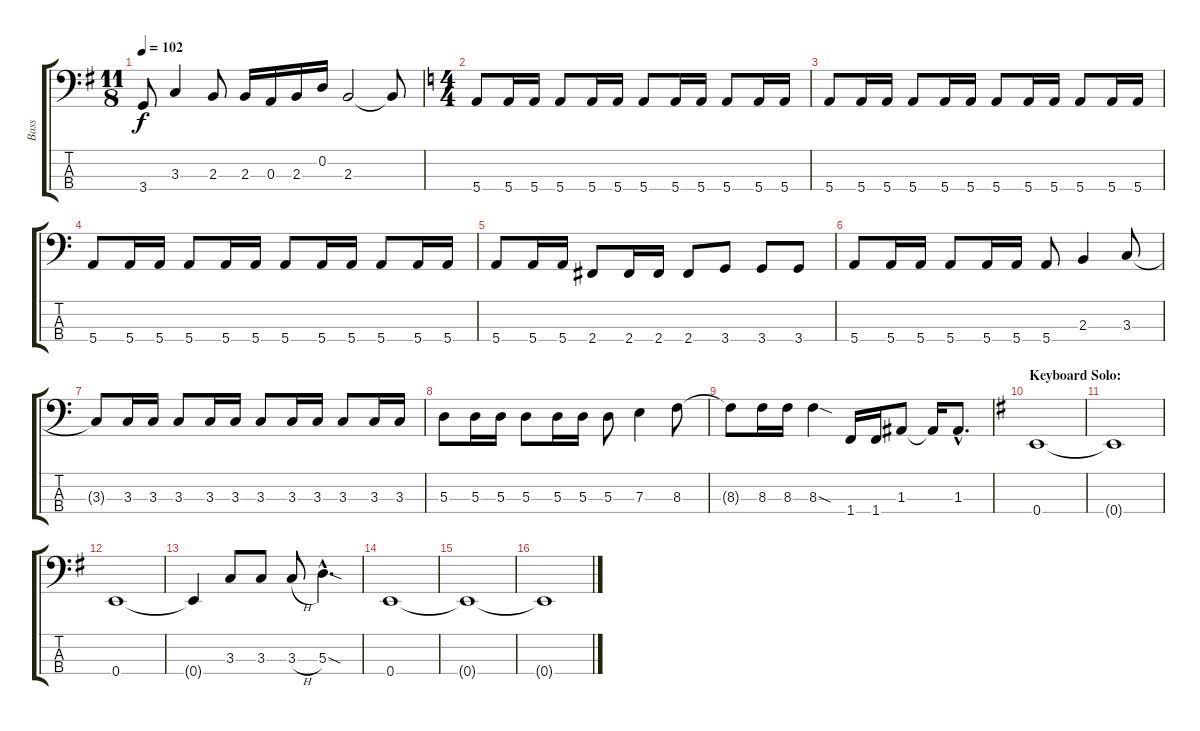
\track ("Bass" "Bass") {instrument electricbassfinger}
\staff {score tabs}
\tuning (G2 D2 A1 E1) {hide}
\ts (11 8)
\tempo 102
\clef f4
\ks eminor
3.4{t}.8{dy f} 3.3.4 2.3.8 2.3.16 0.3.16 2.3.16 0.2.16 2.3.2 2.3{t}.8 |
\ts (4 4)
\ks c
5.4.8 5.4.16 5.4.16 5.4.8 5.4.16 5.4.16 5.4.8 5.4.16 5.4.16 5.4.8 5.4.16 5.4.16 |
5.4.8 5.4.16 5.4.16 5.4.8 5.4.16 5.4.16 5.4.8 5.4.16 5.4.16 5.4.8 5.4.16 5.4.16 |
5.4.8 5.4.16 5.4.16 5.4.8 5.4.16 5.4.16 5.4.8 5.4.16 5.4.16 5.4.8 5.4.16 5.4.16 |
5.4.8 5.4.16 5.4.16 2.4.8 2.4.16 2.4.16 2.4.8 3.4.8 3.4.8 3.4.8 |
5.4.8 5.4.16 5.4.16 5.4.8 5.4.16 5.4.16 5.4.8 2.3.4 3.3.8 |
3.3{t}.8 3.3.16 3.3.16 3.3.8 3.3.16 3.3.16 3.3.8 3.3.16 3.3.16 3.3.8 3.3.16 3.3.16 |
5.3.8 5.3.16 5.3.16 5.3.8 5.3.16 5.3.16 5.3.8 7.3.4 8.3.8 |
8.3{t}.8 8.3.16 8.3.16 8.3{sod}.4 1.4.16 1.4.16 1.3.8 1.3{t}.16 1.3{hac}.8{d} |
\section ("" "Keyboard Solo:")
\ks eminor
0.4.1 |
0.4{t}.1 |
0.4.1 |
0.4{t}.4 3.3.8 3.3.8 3.3{h}.8 5.3{sod hac}.4{d} |
0.4.1 |
0.4{t}.1 |
0.4{t}.1
